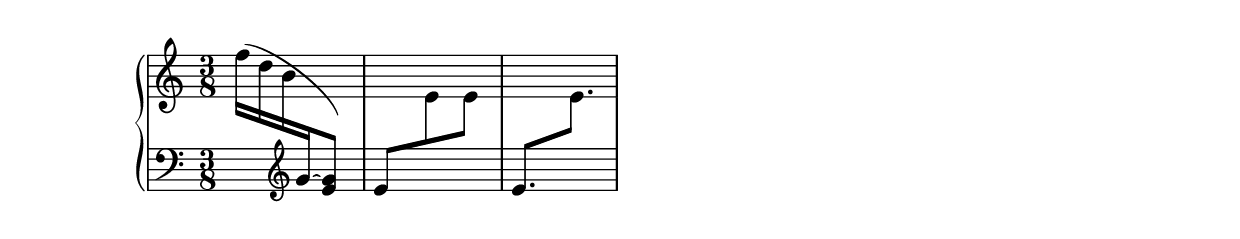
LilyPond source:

\version "2.10.0"
\header {
    texidoc = "Cross staff  (kneed) beams do not cause extreme slopes."
}

\layout { ragged-right = ##t}

\context PianoStaff <<
  \new Staff = "up"
  \relative c'' <<
    {
      \stemDown
      f16( d b \change Staff = down \stemUp
      \clef treble g ~ < g e>8)
      
      e[ \change Staff = up
	 \stemDown
	 e e]
      \change Staff = down
      \stemUp
      e8.[
	\change Staff = up
	\stemDown
	e8.]
      
    } \\
  >>
  \new Staff = "down" {
    \time 3/8 \clef bass s4.*3 }
>>

